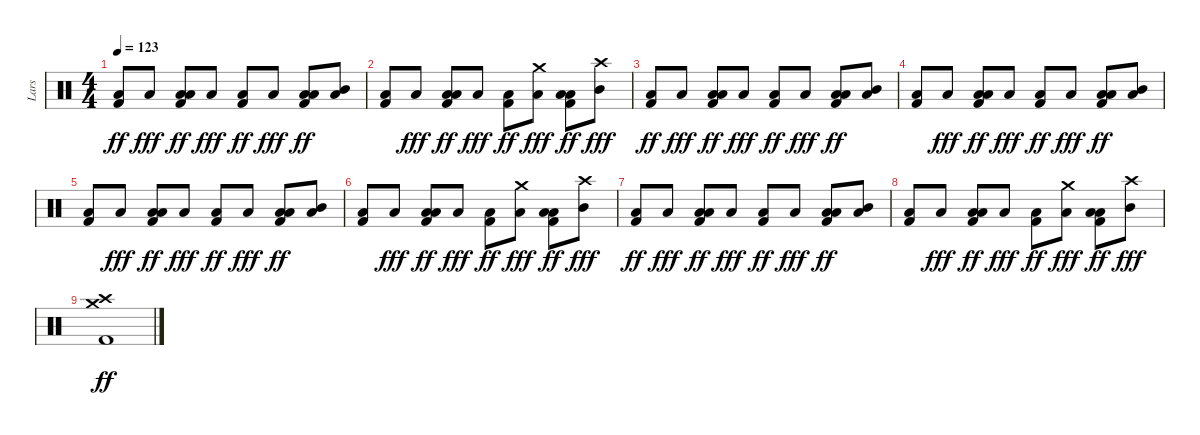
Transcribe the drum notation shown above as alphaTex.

\track ("Lars" "Lars") {instrument percussion}
\staff {score}
\articulation defaults
\ts (4 4)
\tempo 123
\clef neutral
\ks c
("Low Floor Tom (hit)" "Kick (hit) 2").8{dy ff} "Low Floor Tom (hit)".8{dy fff} ("Low Tom (hit)" "Low Floor Tom (hit)" "Kick (hit) 2").8{dy ff} "Low Floor Tom (hit)".8{dy fff} ("Low Floor Tom (hit)" "Kick (hit) 2").8{dy ff} "Low Floor Tom (hit)".8{dy fff} ("Low Tom (hit)" "Low Floor Tom (hit)" "Kick (hit) 2").8{dy ff} ("Mid Tom (hit)" "Low Floor Tom (hit)").8 |
("Low Floor Tom (hit)" "Kick (hit) 2").8 "Low Floor Tom (hit)".8{dy fff} ("Low Tom (hit)" "Low Floor Tom (hit)" "Kick (hit) 2").8{dy ff} "Low Floor Tom (hit)".8{dy fff} ("Low Floor Tom (hit)" "Kick (hit) 2").8{dy ff} ("Crash medium (hit)" "Low Floor Tom (hit)").8{dy fff} ("Low Tom (hit)" "Low Floor Tom (hit)" "Kick (hit) 2").8{dy ff} ("Crash high (hit)" "Mid Tom (hit)").8{dy fff} |
("Low Floor Tom (hit)" "Kick (hit) 2").8{dy ff} "Low Floor Tom (hit)".8{dy fff} ("Low Tom (hit)" "Low Floor Tom (hit)" "Kick (hit) 2").8{dy ff} "Low Floor Tom (hit)".8{dy fff} ("Low Floor Tom (hit)" "Kick (hit) 2").8{dy ff} "Low Floor Tom (hit)".8{dy fff} ("Low Tom (hit)" "Low Floor Tom (hit)" "Kick (hit) 2").8{dy ff} ("Mid Tom (hit)" "Low Floor Tom (hit)").8 |
("Low Floor Tom (hit)" "Kick (hit) 2").8 "Low Floor Tom (hit)".8{dy fff} ("Low Tom (hit)" "Low Floor Tom (hit)" "Kick (hit) 2").8{dy ff} "Low Floor Tom (hit)".8{dy fff} ("Low Floor Tom (hit)" "Kick (hit) 2").8{dy ff} "Low Floor Tom (hit)".8{dy fff} ("Low Tom (hit)" "Low Floor Tom (hit)" "Kick (hit) 2").8{dy ff} ("Mid Tom (hit)" "Low Floor Tom (hit)").8 |
("Low Floor Tom (hit)" "Kick (hit) 2").8{volume 7} "Low Floor Tom (hit)".8{dy fff} ("Low Tom (hit)" "Low Floor Tom (hit)" "Kick (hit) 2").8{dy ff} "Low Floor Tom (hit)".8{dy fff} ("Low Floor Tom (hit)" "Kick (hit) 2").8{dy ff} "Low Floor Tom (hit)".8{dy fff} ("Low Tom (hit)" "Low Floor Tom (hit)" "Kick (hit) 2").8{dy ff} ("Mid Tom (hit)" "Low Floor Tom (hit)").8 |
("Low Floor Tom (hit)" "Kick (hit) 2").8 "Low Floor Tom (hit)".8{dy fff} ("Low Tom (hit)" "Low Floor Tom (hit)" "Kick (hit) 2").8{dy ff} "Low Floor Tom (hit)".8{dy fff} ("Low Floor Tom (hit)" "Kick (hit) 2").8{dy ff} ("Crash medium (hit)" "Low Floor Tom (hit)").8{dy fff} ("Low Tom (hit)" "Low Floor Tom (hit)" "Kick (hit) 2").8{dy ff} ("Crash high (hit)" "Mid Tom (hit)").8{dy fff} |
("Low Floor Tom (hit)" "Kick (hit) 2").8{dy ff volume 0} "Low Floor Tom (hit)".8{dy fff} ("Low Tom (hit)" "Low Floor Tom (hit)" "Kick (hit) 2").8{dy ff} "Low Floor Tom (hit)".8{dy fff} ("Low Floor Tom (hit)" "Kick (hit) 2").8{dy ff} "Low Floor Tom (hit)".8{dy fff} ("Low Tom (hit)" "Low Floor Tom (hit)" "Kick (hit) 2").8{dy ff} ("Mid Tom (hit)" "Low Floor Tom (hit)").8 |
("Low Floor Tom (hit)" "Kick (hit) 2").8 "Low Floor Tom (hit)".8{dy fff} ("Low Tom (hit)" "Low Floor Tom (hit)" "Kick (hit) 2").8{dy ff} "Low Floor Tom (hit)".8{dy fff} ("Low Floor Tom (hit)" "Kick (hit) 2").8{dy ff} ("Crash medium (hit)" "Low Floor Tom (hit)").8{dy fff} ("Low Tom (hit)" "Low Floor Tom (hit)" "Kick (hit) 2").8{dy ff} ("Crash high (hit)" "Mid Tom (hit)").8{dy fff} |
("Crash high (hit)" "Crash medium (hit)" "Kick (hit) 2").1{dy ff}
